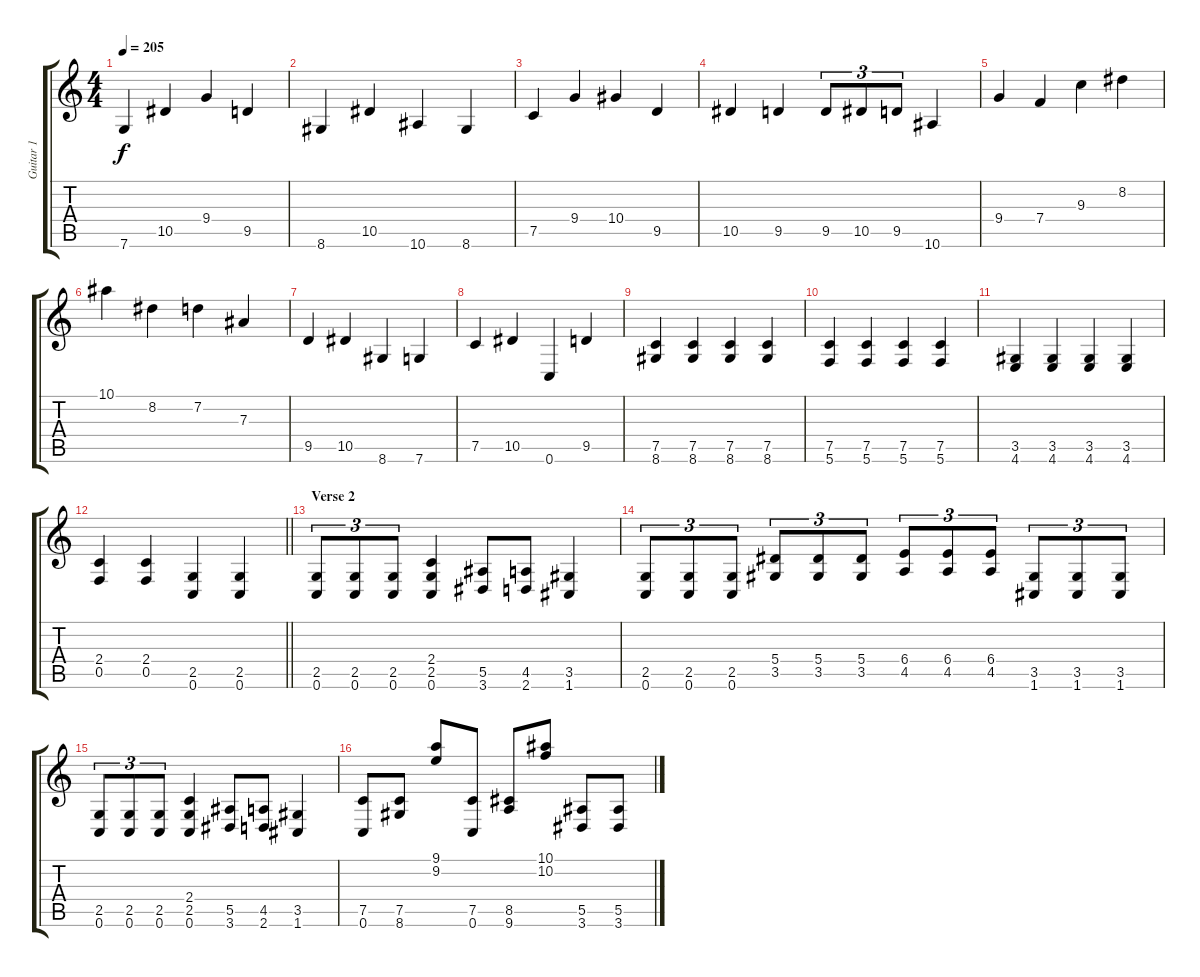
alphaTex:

\track ("Guitar 1" "Guitar 1") {instrument distortionguitar}
\staff {score tabs}
\tuning (C4 G3 Eb3 Bb2 F2 C2) {hide}
\ts (4 4)
\tempo 205
\clef g2
\ks c
7.6.4{dy f} 10.5.4 9.4.4 9.5.4 |
8.6.4 10.5.4 10.6.4 8.6.4 |
7.5.4 9.4.4 10.4.4 9.5.4 |
10.5.4 9.5.4 9.5.8{tu (3 2)} 10.5.8{tu (3 2)} 9.5.8{tu (3 2)} 10.6.4 |
9.4.4 7.4.4 9.3.4 8.2.4 |
10.1.4 8.2.4 7.2.4 7.3.4 |
9.5.4 10.5.4 8.6.4 7.6.4 |
7.5.4 10.5.4 0.6.4 9.5.4 |
(7.5 8.6).4 (7.5 8.6).4 (7.5 8.6).4 (7.5 8.6).4 |
(7.5 5.6).4 (7.5 5.6).4 (7.5 5.6).4 (7.5 5.6).4 |
(3.5 4.6).4 (3.5 4.6).4 (3.5 4.6).4 (3.5 4.6).4 |
\barLineRight lightlight
(2.4 0.5).4 (2.4 0.5).4 (2.5 0.6).4 (2.5 0.6).4 |
\section ("" "Verse 2")
(2.5 0.6).8{tu (3 2)} (2.5 0.6).8{tu (3 2)} (2.5 0.6).8{tu (3 2)} (2.4 2.5 0.6).4 (5.5 3.6).8 (4.5 2.6).8 (3.5 1.6).4 |
(2.5 0.6).8{tu (3 2)} (2.5 0.6).8{tu (3 2)} (2.5 0.6).8{tu (3 2)} (5.4 3.5).8{tu (3 2)} (5.4 3.5).8{tu (3 2)} (5.4 3.5).8{tu (3 2)} (6.4 4.5).8{tu (3 2)} (6.4 4.5).8{tu (3 2)} (6.4 4.5).8{tu (3 2)} (3.5 1.6).8{tu (3 2)} (3.5 1.6).8{tu (3 2)} (3.5 1.6).8{tu (3 2)} |
(2.5 0.6).8{tu (3 2)} (2.5 0.6).8{tu (3 2)} (2.5 0.6).8{tu (3 2)} (2.4 2.5 0.6).4 (5.5 3.6).8 (4.5 2.6).8 (3.5 1.6).4 |
(7.5 0.6).8 (7.5 8.6).8 (9.1 9.2).8 (7.5 0.6).8 (8.5 9.6).8 (10.1 10.2).8 (5.5 3.6).8 (5.5 3.6).8
